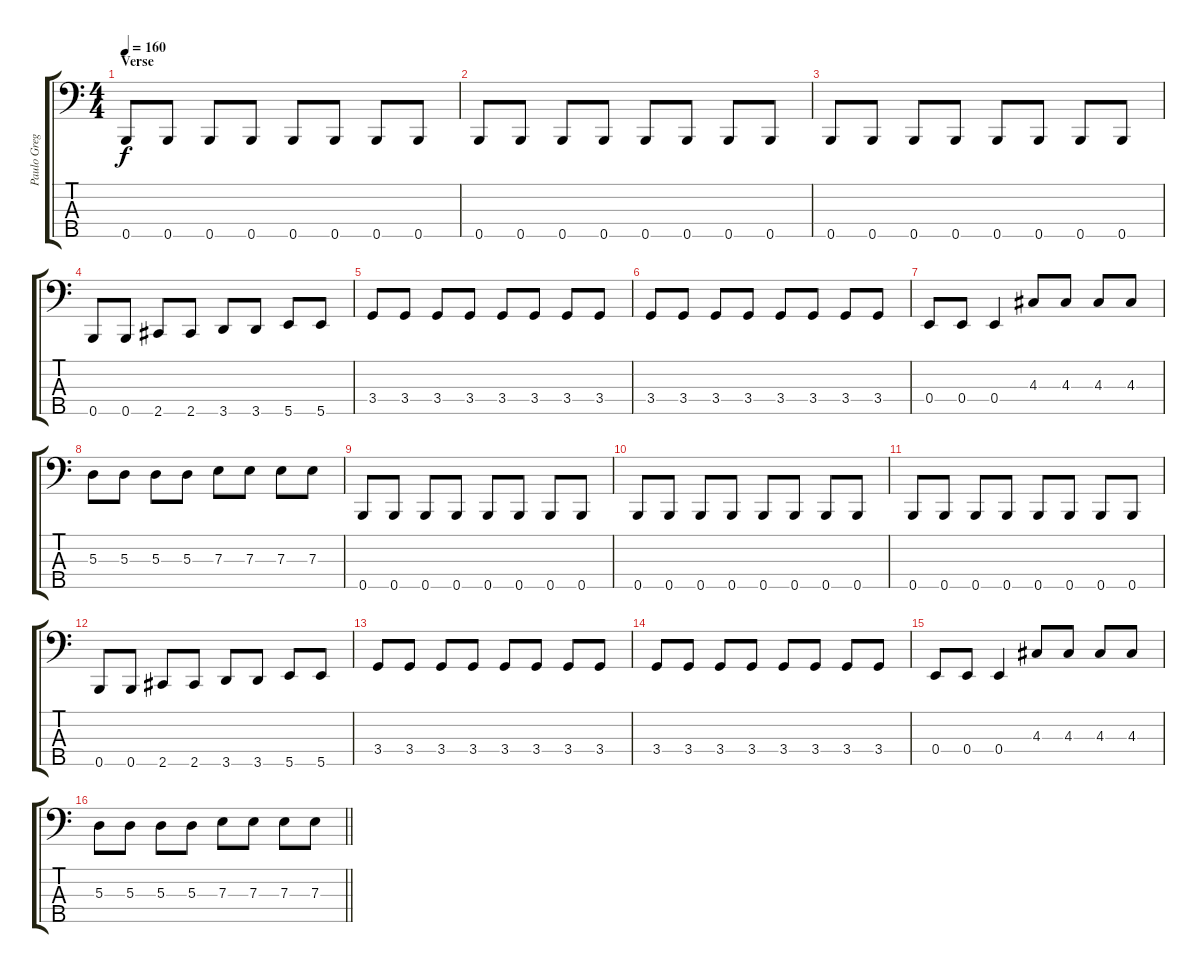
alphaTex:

\track ("Paulo Gregoletto" "Paulo Greg") {instrument electricbassfinger}
\staff {score tabs}
\tuning (G2 D2 A1 E1 B0) {hide}
\ts (4 4)
\section ("" "Verse")
\tempo 160
\clef f4
\ks c
0.5.8{dy f} 0.5.8 0.5.8 0.5.8 0.5.8 0.5.8 0.5.8 0.5.8 |
0.5.8 0.5.8 0.5.8 0.5.8 0.5.8 0.5.8 0.5.8 0.5.8 |
0.5.8 0.5.8 0.5.8 0.5.8 0.5.8 0.5.8 0.5.8 0.5.8 |
0.5.8 0.5.8 2.5.8 2.5.8 3.5.8 3.5.8 5.5.8 5.5.8 |
3.4.8 3.4.8 3.4.8 3.4.8 3.4.8 3.4.8 3.4.8 3.4.8 |
3.4.8 3.4.8 3.4.8 3.4.8 3.4.8 3.4.8 3.4.8 3.4.8 |
0.4.8 0.4.8 0.4.4 4.3.8 4.3.8 4.3.8 4.3.8 |
5.3.8 5.3.8 5.3.8 5.3.8 7.3.8 7.3.8 7.3.8 7.3.8 |
0.5.8 0.5.8 0.5.8 0.5.8 0.5.8 0.5.8 0.5.8 0.5.8 |
0.5.8 0.5.8 0.5.8 0.5.8 0.5.8 0.5.8 0.5.8 0.5.8 |
0.5.8 0.5.8 0.5.8 0.5.8 0.5.8 0.5.8 0.5.8 0.5.8 |
0.5.8 0.5.8 2.5.8 2.5.8 3.5.8 3.5.8 5.5.8 5.5.8 |
3.4.8 3.4.8 3.4.8 3.4.8 3.4.8 3.4.8 3.4.8 3.4.8 |
3.4.8 3.4.8 3.4.8 3.4.8 3.4.8 3.4.8 3.4.8 3.4.8 |
0.4.8 0.4.8 0.4.4 4.3.8 4.3.8 4.3.8 4.3.8 |
\barLineRight lightlight
5.3.8 5.3.8 5.3.8 5.3.8 7.3.8 7.3.8 7.3.8 7.3.8
